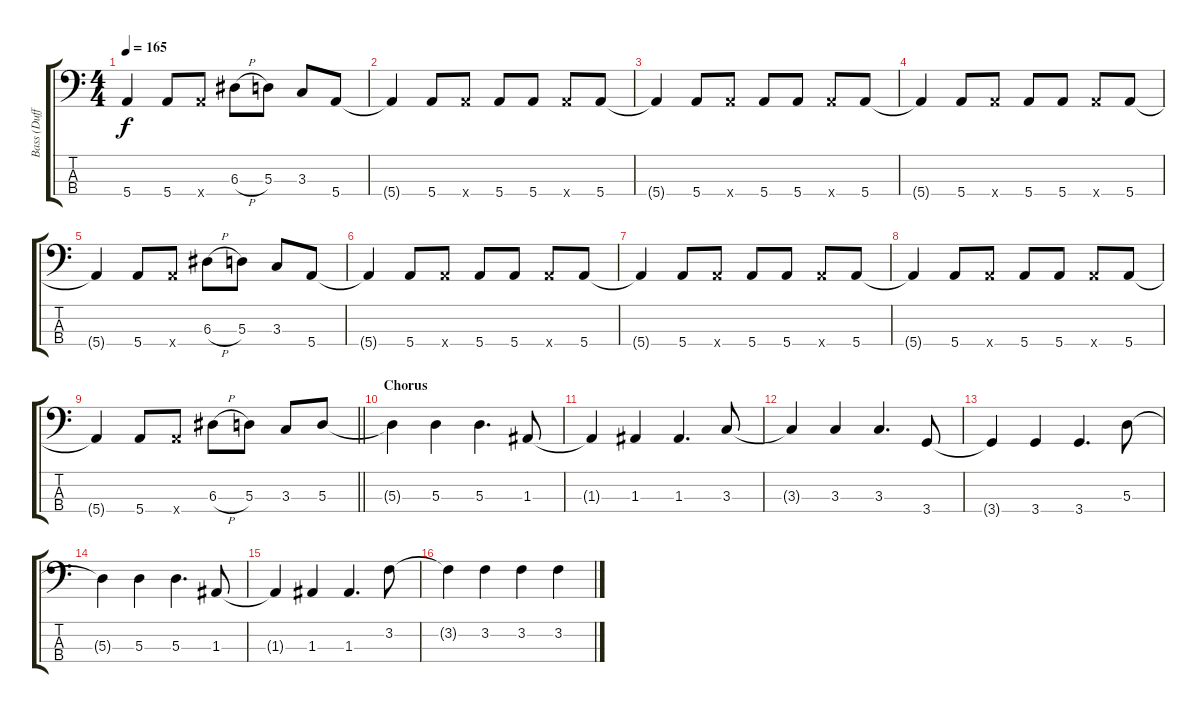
\track ("Bass (Duff)" "Bass (Duff") {instrument electricbasspick}
\staff {score tabs}
\tuning (G2 D2 A1 E1) {hide}
\ts (4 4)
\tempo 165
\clef f4
\ks c
5.4{t}.4{dy f} 5.4.8 5.4{x}.8 6.3{h}.8 5.3.8 3.3.8 5.4.8 |
5.4{t}.4 5.4.8 5.4{x}.8 5.4.8 5.4.8 5.4{x}.8 5.4.8 |
5.4{t}.4 5.4.8 5.4{x}.8 5.4.8 5.4.8 5.4{x}.8 5.4.8 |
5.4{t}.4 5.4.8 5.4{x}.8 5.4.8 5.4.8 5.4{x}.8 5.4.8 |
5.4{t}.4 5.4.8 5.4{x}.8 6.3{h}.8 5.3.8 3.3.8 5.4.8 |
5.4{t}.4 5.4.8 5.4{x}.8 5.4.8 5.4.8 5.4{x}.8 5.4.8 |
5.4{t}.4 5.4.8 5.4{x}.8 5.4.8 5.4.8 5.4{x}.8 5.4.8 |
5.4{t}.4 5.4.8 5.4{x}.8 5.4.8 5.4.8 5.4{x}.8 5.4.8 |
\barLineRight lightlight
5.4{t}.4 5.4.8 5.4{x}.8 6.3{h}.8 5.3.8 3.3.8 5.3.8 |
\section ("" "Chorus")
5.3{t}.4 5.3.4 5.3.4{d} 1.3.8 |
1.3{t}.4 1.3.4 1.3.4{d} 3.3.8 |
3.3{t}.4 3.3.4 3.3.4{d} 3.4.8 |
3.4{t}.4 3.4.4 3.4.4{d} 5.3.8 |
5.3{t}.4 5.3.4 5.3.4{d} 1.3.8 |
1.3{t}.4 1.3.4 1.3.4{d} 3.2.8 |
3.2{t}.4 3.2.4 3.2.4 3.2.4
